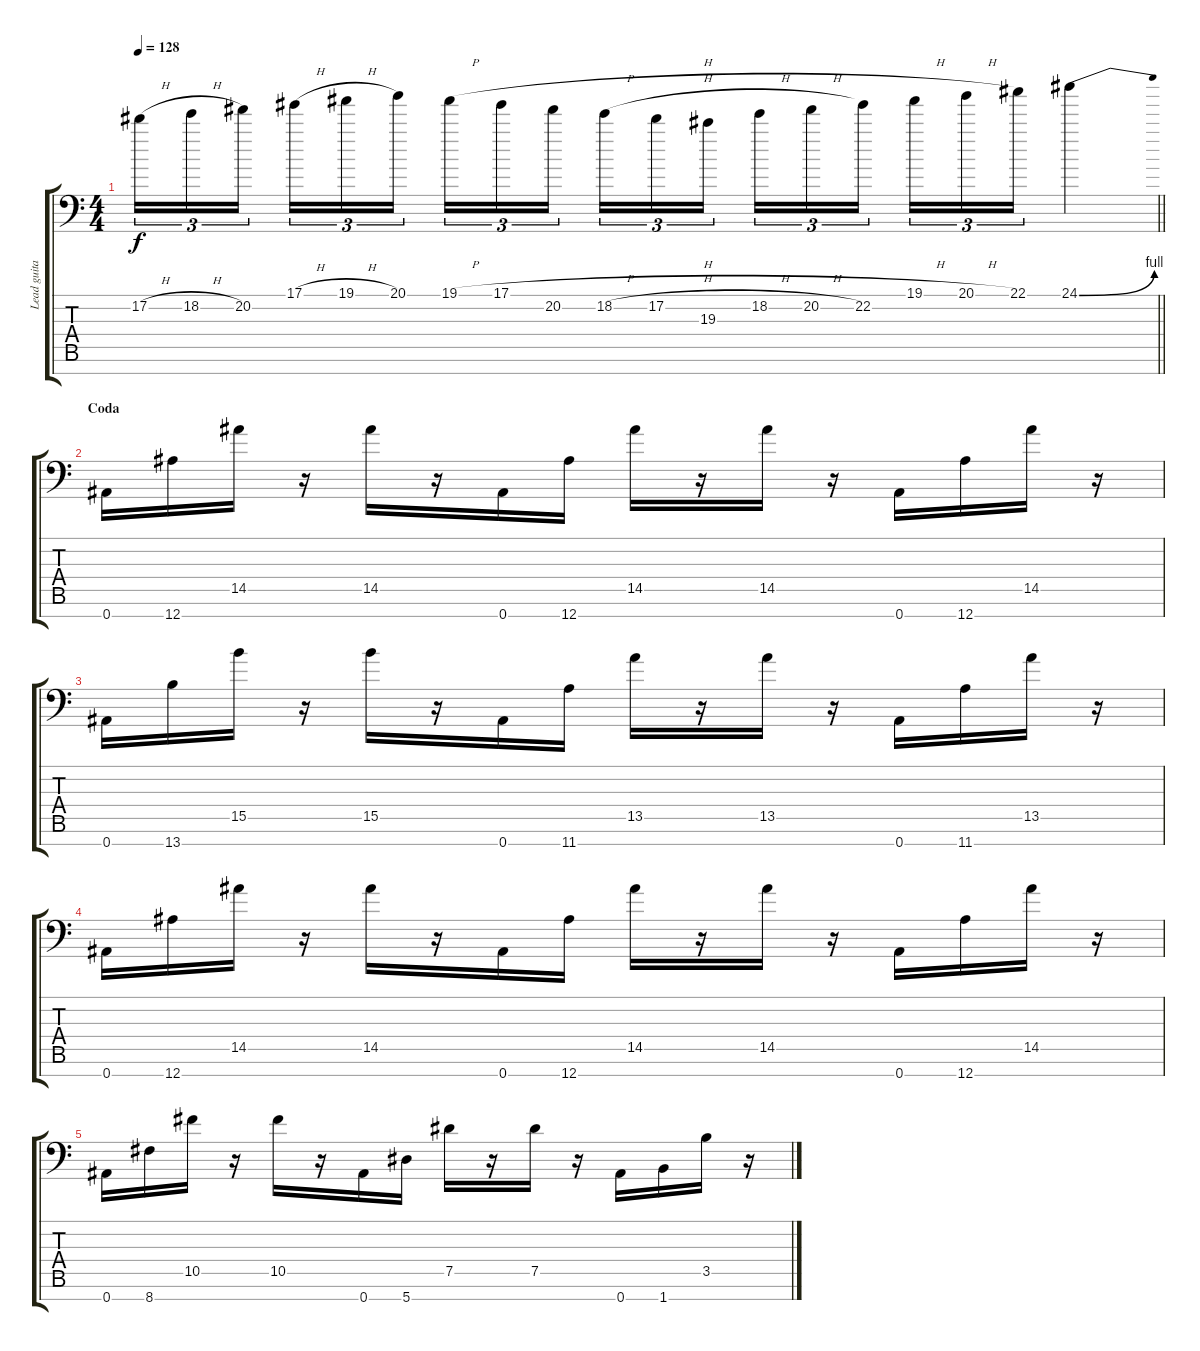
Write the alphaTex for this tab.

\track ("Lead guitar 1" "Lead guita") {instrument overdrivenguitar}
\staff {score tabs}
\tuning (Eb4 Bb3 Gb3 Db3 Ab2 Eb2 Bb1) {hide}
\ts (4 4)
\tempo 128
\clef f4
\barLineRight lightlight
\ks c
17.2{h}.16{tu (3 2) dy f} 18.2{h}.16{tu (3 2)} 20.2.16{tu (3 2) beam splitsecondary} 17.1{h}.16{tu (3 2)} 19.1{h}.16{tu (3 2)} 20.1.16{tu (3 2)} 19.1{h}.16{tu (3 2)} 17.1{h}.16{tu (3 2)} 20.2.16{tu (3 2) beam splitsecondary} 18.2{h}.16{tu (3 2)} 17.2{h}.16{tu (3 2)} 19.3.16{tu (3 2)} 18.2{h}.16{tu (3 2)} 20.2{h}.16{tu (3 2)} 22.2.16{tu (3 2) beam splitsecondary} 19.1{h}.16{tu (3 2)} 20.1{h}.16{tu (3 2)} 22.1.16{tu (3 2)} 24.1{be (bend 0 0 60 4)}.4 |
\section ("" "Coda")
0.7.16 12.7.16 14.5.16 r.16 14.5.16 r.16 0.7.16 12.7.16 14.5.16 r.16 14.5.16 r.16 0.7.16 12.7.16 14.5.16 r.16 |
0.7.16 13.7.16 15.5.16 r.16 15.5.16 r.16 0.7.16 11.7.16 13.5.16 r.16 13.5.16 r.16 0.7.16 11.7.16 13.5.16 r.16 |
0.7.16 12.7.16 14.5.16 r.16 14.5.16 r.16 0.7.16 12.7.16 14.5.16 r.16 14.5.16 r.16 0.7.16 12.7.16 14.5.16 r.16 |
0.7.16 8.7.16 10.5.16 r.16 10.5.16 r.16 0.7.16 5.7.16 7.5.16 r.16 7.5.16 r.16 0.7.16 1.7.16 3.5.16 r.16
